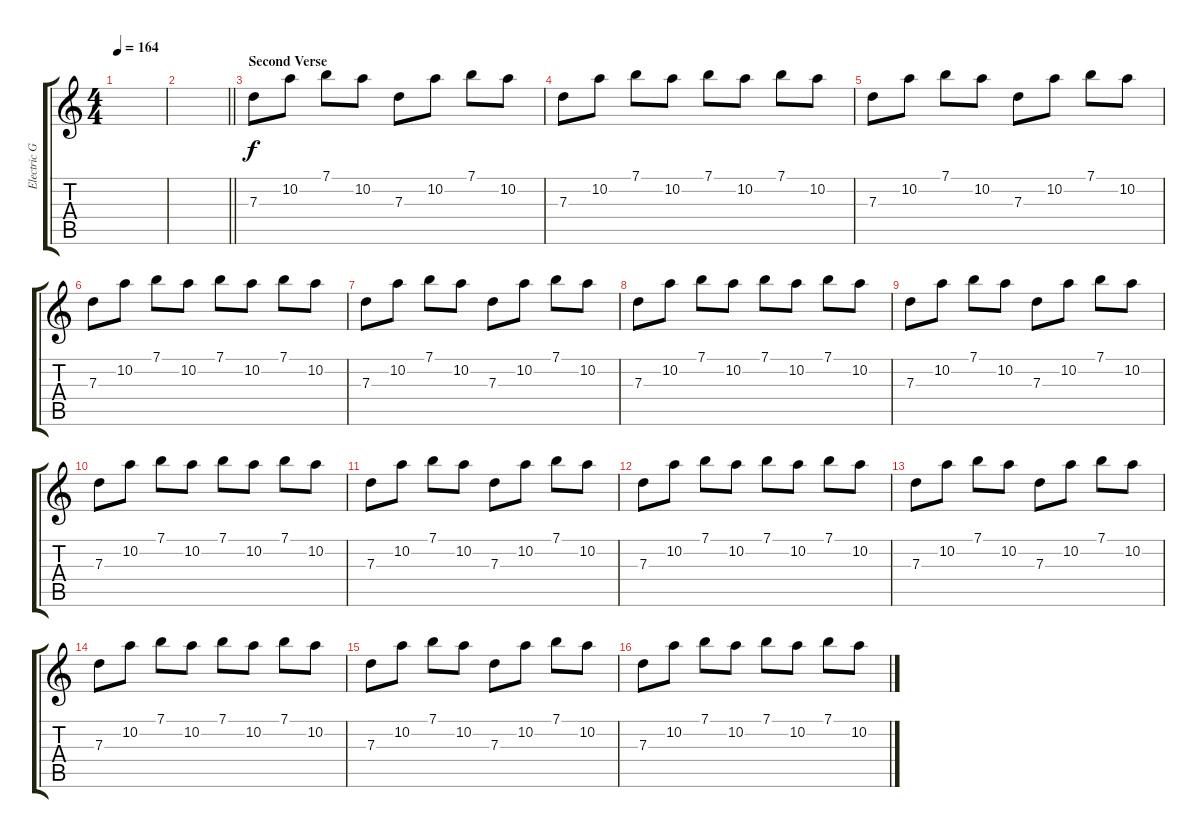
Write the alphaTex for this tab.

\track ("Electric Guitar" "Electric G") {instrument distortionguitar}
\staff {score tabs}
\tuning (E4 B3 G3 D3 A2 D2) {hide}
\ts (4 4)
\tempo 164
\clef g2
\ks c
|
\barLineRight lightlight
|
\section ("" "Second Verse")
7.3.8 10.2.8 7.1.8 10.2.8 7.3.8 10.2.8 7.1.8 10.2.8 |
7.3.8 10.2.8 7.1.8 10.2.8 7.1.8 10.2.8 7.1.8 10.2.8 |
7.3.8 10.2.8 7.1.8 10.2.8 7.3.8 10.2.8 7.1.8 10.2.8 |
7.3.8 10.2.8 7.1.8 10.2.8 7.1.8 10.2.8 7.1.8 10.2.8 |
7.3.8 10.2.8 7.1.8 10.2.8 7.3.8 10.2.8 7.1.8 10.2.8 |
7.3.8 10.2.8 7.1.8 10.2.8 7.1.8 10.2.8 7.1.8 10.2.8 |
7.3.8 10.2.8 7.1.8 10.2.8 7.3.8 10.2.8 7.1.8 10.2.8 |
7.3.8 10.2.8 7.1.8 10.2.8 7.1.8 10.2.8 7.1.8 10.2.8 |
7.3.8 10.2.8 7.1.8 10.2.8 7.3.8 10.2.8 7.1.8 10.2.8 |
7.3.8 10.2.8 7.1.8 10.2.8 7.1.8 10.2.8 7.1.8 10.2.8 |
7.3.8 10.2.8 7.1.8 10.2.8 7.3.8 10.2.8 7.1.8 10.2.8 |
7.3.8 10.2.8 7.1.8 10.2.8 7.1.8 10.2.8 7.1.8 10.2.8 |
7.3.8 10.2.8 7.1.8 10.2.8 7.3.8 10.2.8 7.1.8 10.2.8 |
7.3.8 10.2.8 7.1.8 10.2.8 7.1.8 10.2.8 7.1.8 10.2.8
